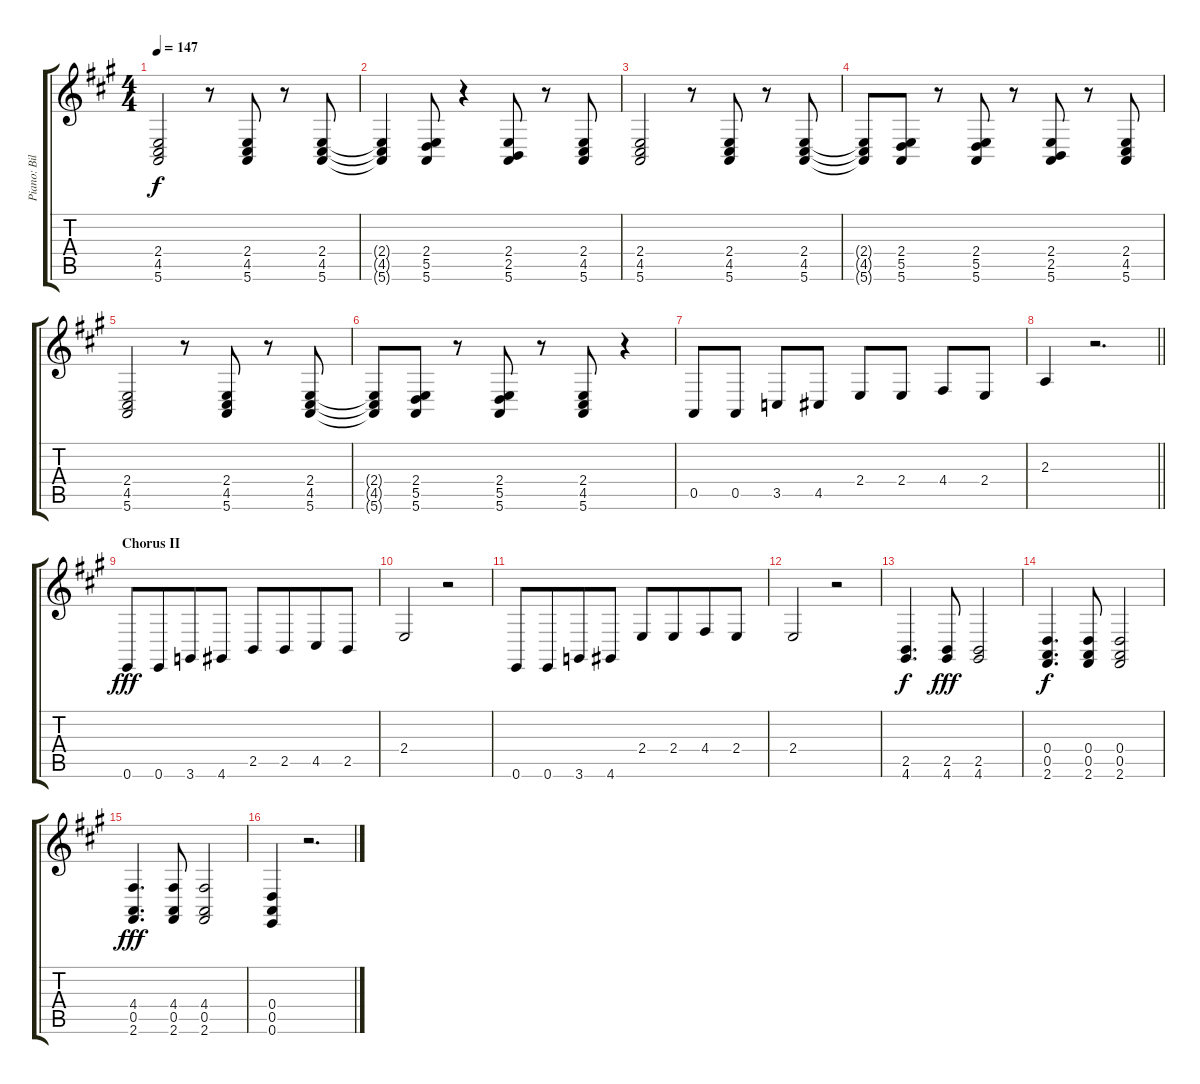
\track ("Piano: Billy" "Piano: Bil") {instrument electricgrandpiano}
\staff {score tabs}
\tuning (E4 B3 G3 D3 A2 E2) {hide}
\ts (4 4)
\tempo 147
\clef g2
\ks a
(2.4 4.5 5.6).2{dy f} r.8 (2.4 4.5 5.6).8 r.8 (2.4 4.5 5.6).8 |
(2.4{t} 4.5{t} 5.6{t}).4 (2.4 5.5 5.6).8 r.4 (2.4 2.5 5.6).8 r.8 (2.4 4.5 5.6).8 |
(2.4 4.5 5.6).2 r.8 (2.4 4.5 5.6).8 r.8 (2.4 4.5 5.6).8 |
(2.4{t} 4.5{t} 5.6{t}).8 (2.4 5.5 5.6).8 r.8 (2.4 5.5 5.6).8 r.8 (2.4 2.5 5.6).8 r.8 (2.4 4.5 5.6).8 |
(2.4 4.5 5.6).2 r.8 (2.4 4.5 5.6).8 r.8 (2.4 4.5 5.6).8 |
(2.4{t} 4.5{t} 5.6{t}).8 (2.4 5.5 5.6).8 r.8 (2.4 5.5 5.6).8 r.8 (2.4 4.5 5.6).8 r.4 |
0.5.8 0.5.8 3.5.8 4.5.8 2.4.8 2.4.8 4.4.8 2.4.8 |
\barLineRight lightlight
2.3.4 r.2{d} |
\section ("" "Chorus II")
0.6.8{dy fff} 0.6.8{beam merge} 3.6.8 4.6.8 2.5.8 2.5.8{beam merge} 4.5.8 2.5.8 |
2.4.2 r.2 |
0.6.8 0.6.8{beam merge} 3.6.8 4.6.8 2.4.8 2.4.8{beam merge} 4.4.8 2.4.8 |
2.4.2 r.2 |
(2.5 4.6).4{d dy f} (2.5 4.6).8{dy fff} (2.5 4.6).2 |
(0.4 0.5 2.6).4{d dy f} (0.4 0.5 2.6).8 (0.4 0.5 2.6).2 |
(4.4 0.5 2.6).4{d dy fff} (4.4 0.5 2.6).8 (4.4 0.5 2.6).2 |
(0.4 0.5 0.6).4 r.2{d}
